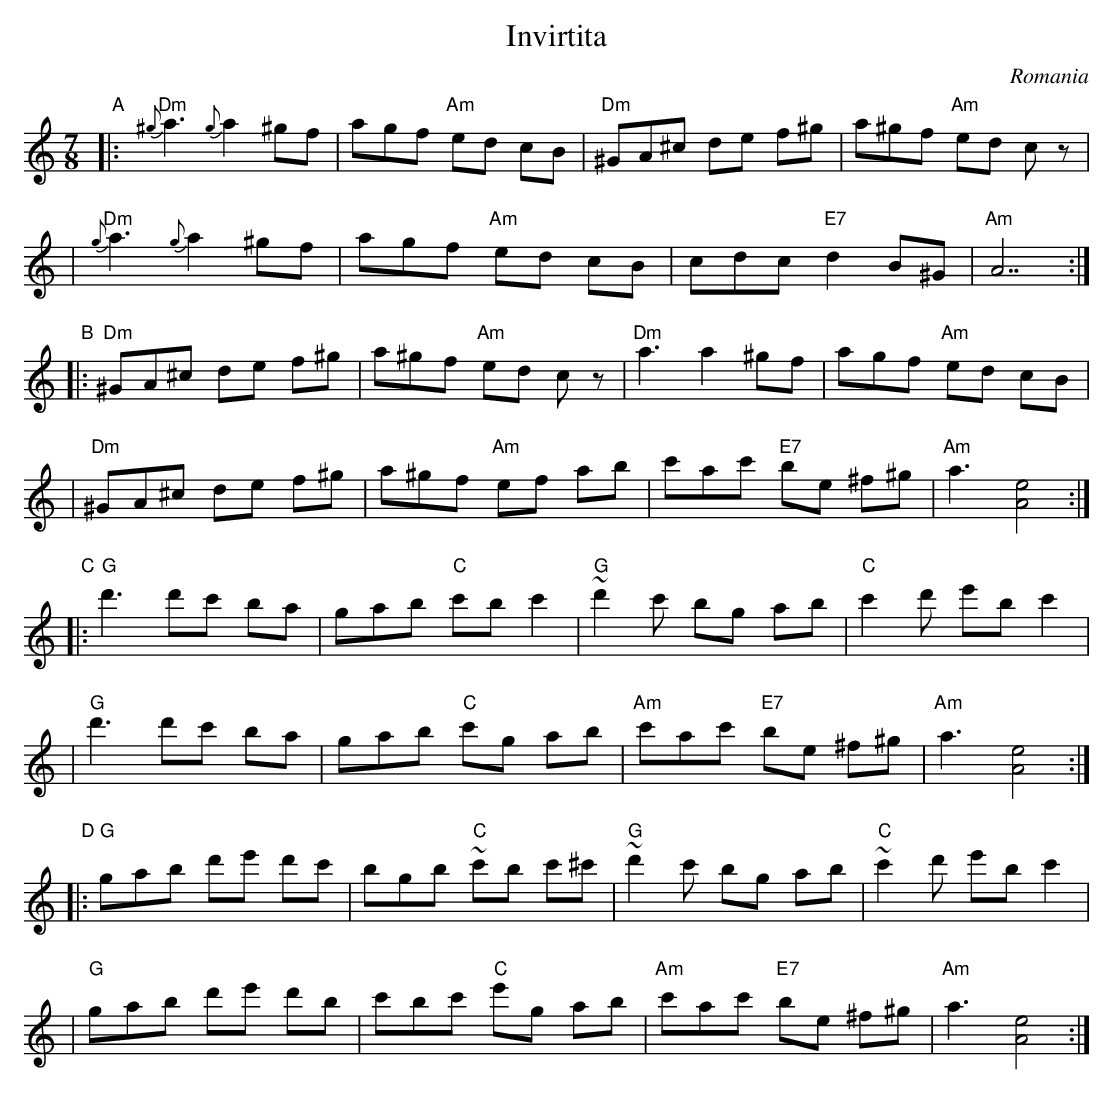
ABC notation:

X:1
T: Invirtita
O: Romania
M: 7/8
L: 1/8
K: Am
"A"\
|: "Dm"{^g}a3 {g}a2 ^gf \
| agf "Am"ed cB \
| "Dm"^GA^c de f^g \
| a^gf "Am"ed cz |
| "Dm"{g}a3 {g}a2 ^gf \
| agf "Am"ed cB \
| cdc "E7"d2 B^G \
| "Am"A7 :|
"B"\
|: "Dm"^GA^c de f^g \
| a^gf "Am"ed cz \
| "Dm"a3 a2 ^gf \
| agf "Am"ed cB |
| "Dm"^GA^c de f^g \
| a^gf "Am"ef ab \
| c'ac' "E7"be ^f^g \
| "Am"a3 [e4A4] :|
"C"\
|: "G"d'3 d'c' ba \
| gab "C"c'b c'2 \
| "G"~d'2c' bg ab \
| "C"c'2d' e'b c'2 |
| "G"d'3 d'c' ba \
| gab "C"c'g ab \
| "Am"c'ac' "E7"be ^f^g \
| "Am"a3 [e4A4] :|
"D"\
|: "G"gab d'e' d'c' \
| bgb "C"~c'b c'^c' \
| "G"~d'2c' bg ab \
| "C"~c'2d' e'b c'2 |
| "G"gab d'e' d'b \
| c'bc' "C"e'g ab \
| "Am"c'ac' "E7"be ^f^g \
| "Am"a3 [e4A4] :|
